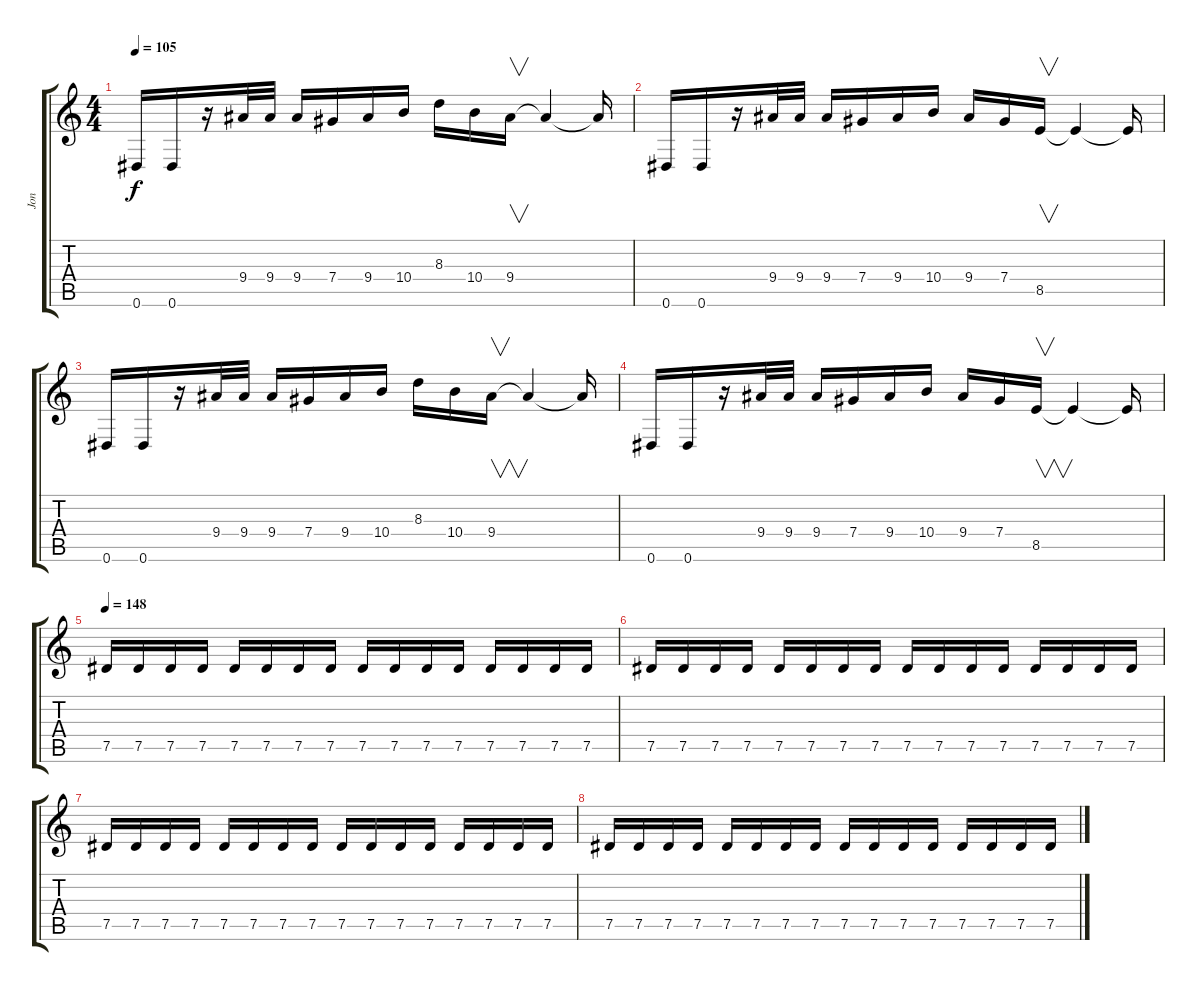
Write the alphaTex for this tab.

\track ("Jon" "Jon") {instrument distortionguitar}
\staff {score tabs}
\tuning (Eb4 Bb3 Gb3 Db3 Ab2 Eb2) {hide}
\ts (4 4)
\tempo 105
\clef g2
\ks c
0.6.16{dy f} 0.6.16 r.16 9.4.32 9.4.32 9.4.16 7.4.16 9.4.16 10.4.16 8.3.16 10.4.16 9.4.16{v} 9.4{t}.4 9.4{t}.16 |
0.6.16 0.6.16 r.16 9.4.32 9.4.32 9.4.16 7.4.16 9.4.16 10.4.16 9.4.16 7.4.16 8.5.16{v} 8.5{t}.4 8.5{t}.16 |
0.6.16 0.6.16 r.16 9.4.32 9.4.32 9.4.16 7.4.16 9.4.16 10.4.16 8.3.16 10.4.16 9.4.16{v} 9.4{t}.4 9.4{t}.16 |
0.6.16 0.6.16 r.16 9.4.32 9.4.32 9.4.16 7.4.16 9.4.16 10.4.16 9.4.16 7.4.16 8.5.16{v} 8.5{t}.4 8.5{t}.16 |
\tempo 148
7.5.16 7.5.16 7.5.16 7.5.16 7.5.16 7.5.16 7.5.16 7.5.16 7.5.16 7.5.16 7.5.16 7.5.16 7.5.16 7.5.16 7.5.16 7.5.16 |
7.5.16 7.5.16 7.5.16 7.5.16 7.5.16 7.5.16 7.5.16 7.5.16 7.5.16 7.5.16 7.5.16 7.5.16 7.5.16 7.5.16 7.5.16 7.5.16 |
7.5.16 7.5.16 7.5.16 7.5.16 7.5.16 7.5.16 7.5.16 7.5.16 7.5.16 7.5.16 7.5.16 7.5.16 7.5.16 7.5.16 7.5.16 7.5.16 |
7.5.16 7.5.16 7.5.16 7.5.16 7.5.16 7.5.16 7.5.16 7.5.16 7.5.16 7.5.16 7.5.16 7.5.16 7.5.16 7.5.16 7.5.16 7.5.16
